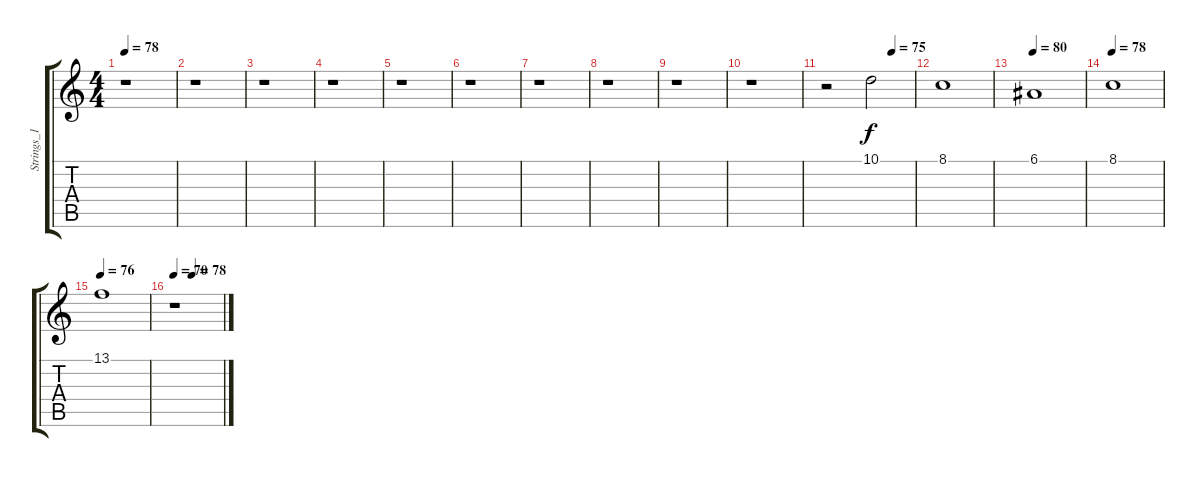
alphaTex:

\track ("Strings_1" "Strings_1") {instrument stringensemble1}
\staff {score tabs}
\tuning (E4 B3 G3 D3 A2 E2) {hide}
\ts (4 4)
\tempo 78
\clef g2
\ks c
r.1{dy f} |
r.1 |
r.1 |
r.1 |
r.1 |
r.1 |
r.1 |
r.1 |
r.1 |
r.1 |
\tempo (75 0.75)
r.2 10.1.2{balance 6} |
8.1.1 |
\tempo 80
6.1.1 |
\tempo 78
8.1.1 |
\tempo 76
13.1.1 |
\tempo 70
\tempo (78 0.375)
r.1
